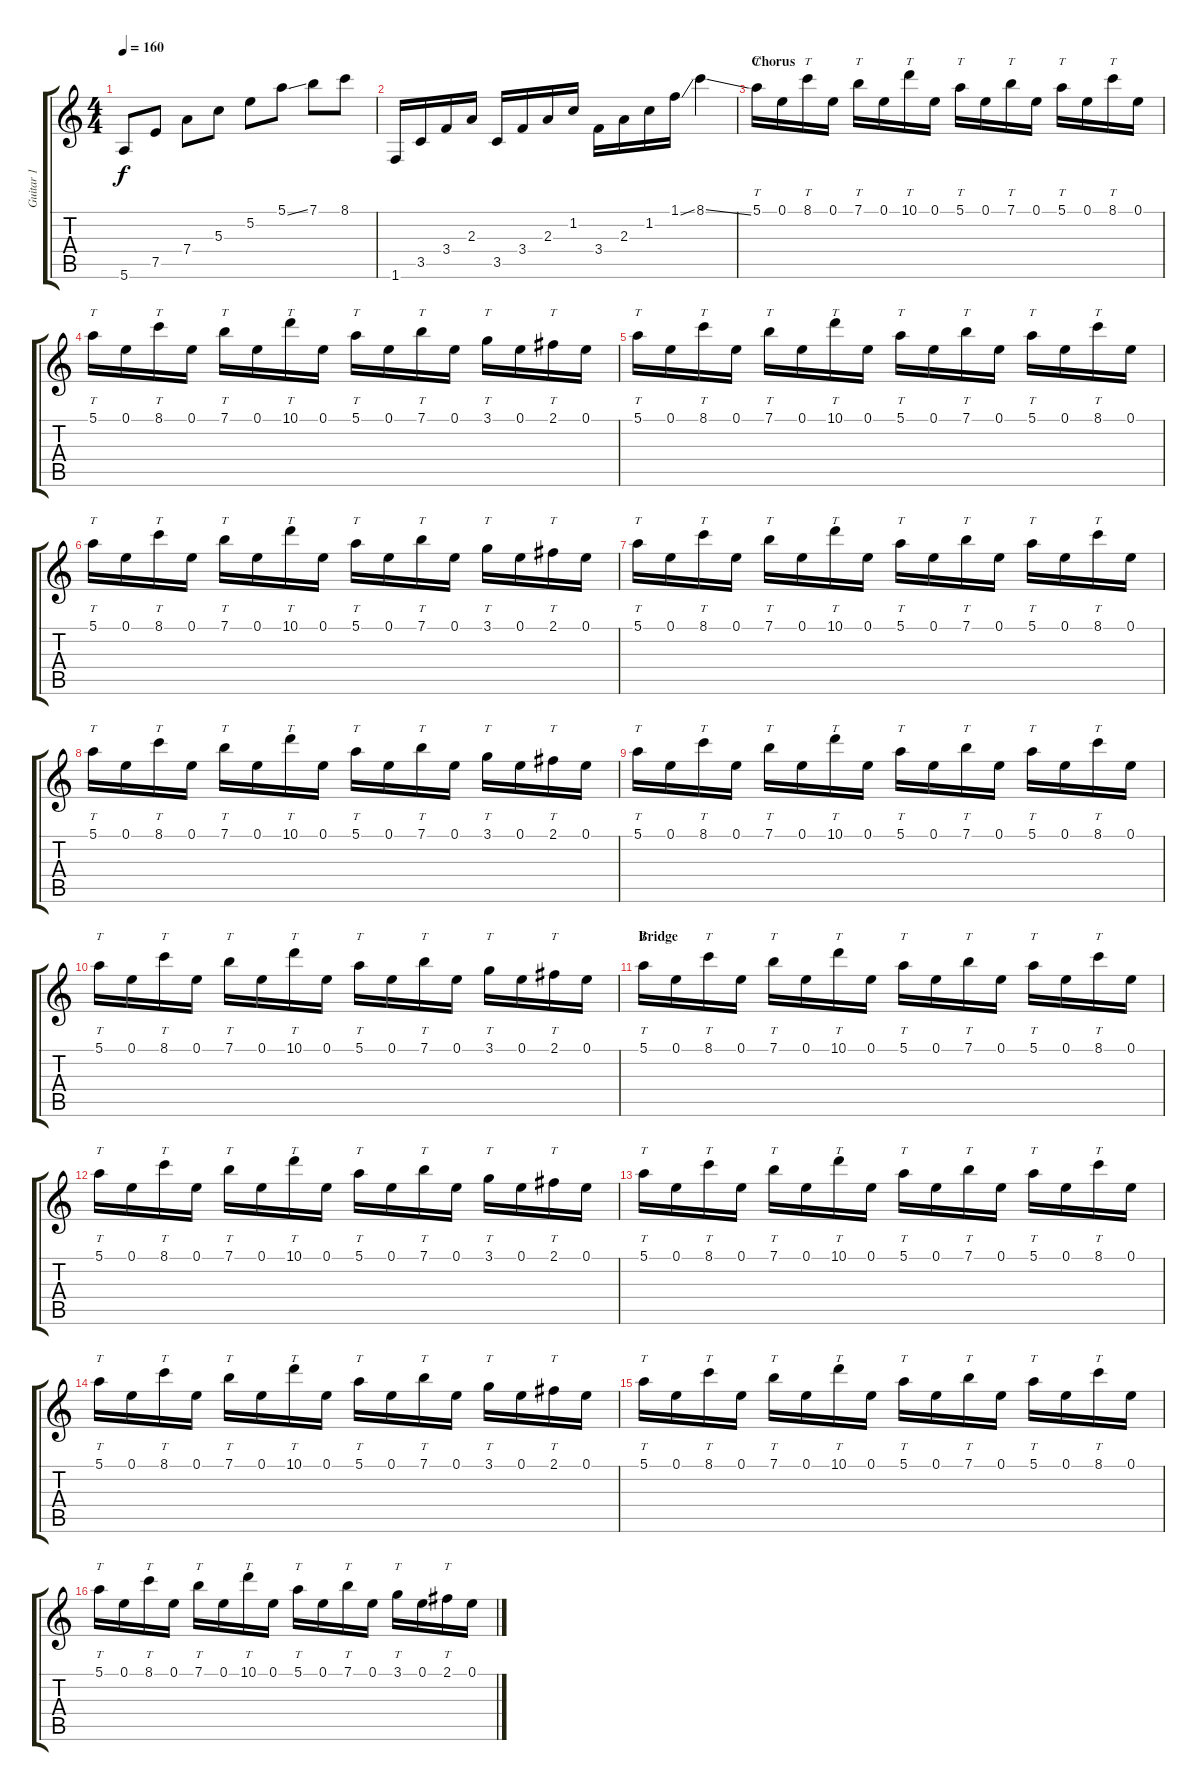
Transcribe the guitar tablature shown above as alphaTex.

\track ("Guitar 1" "Guitar 1") {instrument distortionguitar}
\staff {score tabs}
\tuning (E4 B3 G3 D3 A2 E2) {hide}
\ts (4 4)
\tempo 160
\clef g2
\ks c
5.6.8{dy f} 7.5.8 7.4.8 5.3.8 5.2.8 5.1{ss}.8 7.1.8 8.1.8 |
1.6.16 3.5.16 3.4.16 2.3.16 3.5.16 3.4.16 2.3.16 1.2.16 3.4.16 2.3.16 1.2.16 1.1{ss}.16 8.1{ss}.4 |
\section ("" "Chorus")
5.1.16{tt} 0.1.16 8.1.16{tt} 0.1.16 7.1.16{tt} 0.1.16 10.1.16{tt} 0.1.16 5.1.16{tt} 0.1.16 7.1.16{tt} 0.1.16 5.1.16{tt} 0.1.16 8.1.16{tt} 0.1.16 |
5.1.16{tt} 0.1.16 8.1.16{tt} 0.1.16 7.1.16{tt} 0.1.16 10.1.16{tt} 0.1.16 5.1.16{tt} 0.1.16 7.1.16{tt} 0.1.16 3.1.16{tt} 0.1.16 2.1.16{tt} 0.1.16 |
5.1.16{tt} 0.1.16 8.1.16{tt} 0.1.16 7.1.16{tt} 0.1.16 10.1.16{tt} 0.1.16 5.1.16{tt} 0.1.16 7.1.16{tt} 0.1.16 5.1.16{tt} 0.1.16 8.1.16{tt} 0.1.16 |
5.1.16{tt} 0.1.16 8.1.16{tt} 0.1.16 7.1.16{tt} 0.1.16 10.1.16{tt} 0.1.16 5.1.16{tt} 0.1.16 7.1.16{tt} 0.1.16 3.1.16{tt} 0.1.16 2.1.16{tt} 0.1.16 |
5.1.16{tt} 0.1.16 8.1.16{tt} 0.1.16 7.1.16{tt} 0.1.16 10.1.16{tt} 0.1.16 5.1.16{tt} 0.1.16 7.1.16{tt} 0.1.16 5.1.16{tt} 0.1.16 8.1.16{tt} 0.1.16 |
5.1.16{tt} 0.1.16 8.1.16{tt} 0.1.16 7.1.16{tt} 0.1.16 10.1.16{tt} 0.1.16 5.1.16{tt} 0.1.16 7.1.16{tt} 0.1.16 3.1.16{tt} 0.1.16 2.1.16{tt} 0.1.16 |
5.1.16{tt} 0.1.16 8.1.16{tt} 0.1.16 7.1.16{tt} 0.1.16 10.1.16{tt} 0.1.16 5.1.16{tt} 0.1.16 7.1.16{tt} 0.1.16 5.1.16{tt} 0.1.16 8.1.16{tt} 0.1.16 |
5.1.16{tt} 0.1.16 8.1.16{tt} 0.1.16 7.1.16{tt} 0.1.16 10.1.16{tt} 0.1.16 5.1.16{tt} 0.1.16 7.1.16{tt} 0.1.16 3.1.16{tt} 0.1.16 2.1.16{tt} 0.1.16 |
\section ("" "Bridge")
5.1.16{tt} 0.1.16 8.1.16{tt} 0.1.16 7.1.16{tt} 0.1.16 10.1.16{tt} 0.1.16 5.1.16{tt} 0.1.16 7.1.16{tt} 0.1.16 5.1.16{tt} 0.1.16 8.1.16{tt} 0.1.16 |
5.1.16{tt} 0.1.16 8.1.16{tt} 0.1.16 7.1.16{tt} 0.1.16 10.1.16{tt} 0.1.16 5.1.16{tt} 0.1.16 7.1.16{tt} 0.1.16 3.1.16{tt} 0.1.16 2.1.16{tt} 0.1.16 |
5.1.16{tt} 0.1.16 8.1.16{tt} 0.1.16 7.1.16{tt} 0.1.16 10.1.16{tt} 0.1.16 5.1.16{tt} 0.1.16 7.1.16{tt} 0.1.16 5.1.16{tt} 0.1.16 8.1.16{tt} 0.1.16 |
5.1.16{tt} 0.1.16 8.1.16{tt} 0.1.16 7.1.16{tt} 0.1.16 10.1.16{tt} 0.1.16 5.1.16{tt} 0.1.16 7.1.16{tt} 0.1.16 3.1.16{tt} 0.1.16 2.1.16{tt} 0.1.16 |
5.1.16{tt} 0.1.16 8.1.16{tt} 0.1.16 7.1.16{tt} 0.1.16 10.1.16{tt} 0.1.16 5.1.16{tt} 0.1.16 7.1.16{tt} 0.1.16 5.1.16{tt} 0.1.16 8.1.16{tt} 0.1.16 |
5.1.16{tt} 0.1.16 8.1.16{tt} 0.1.16 7.1.16{tt} 0.1.16 10.1.16{tt} 0.1.16 5.1.16{tt} 0.1.16 7.1.16{tt} 0.1.16 3.1.16{tt} 0.1.16 2.1.16{tt} 0.1.16
